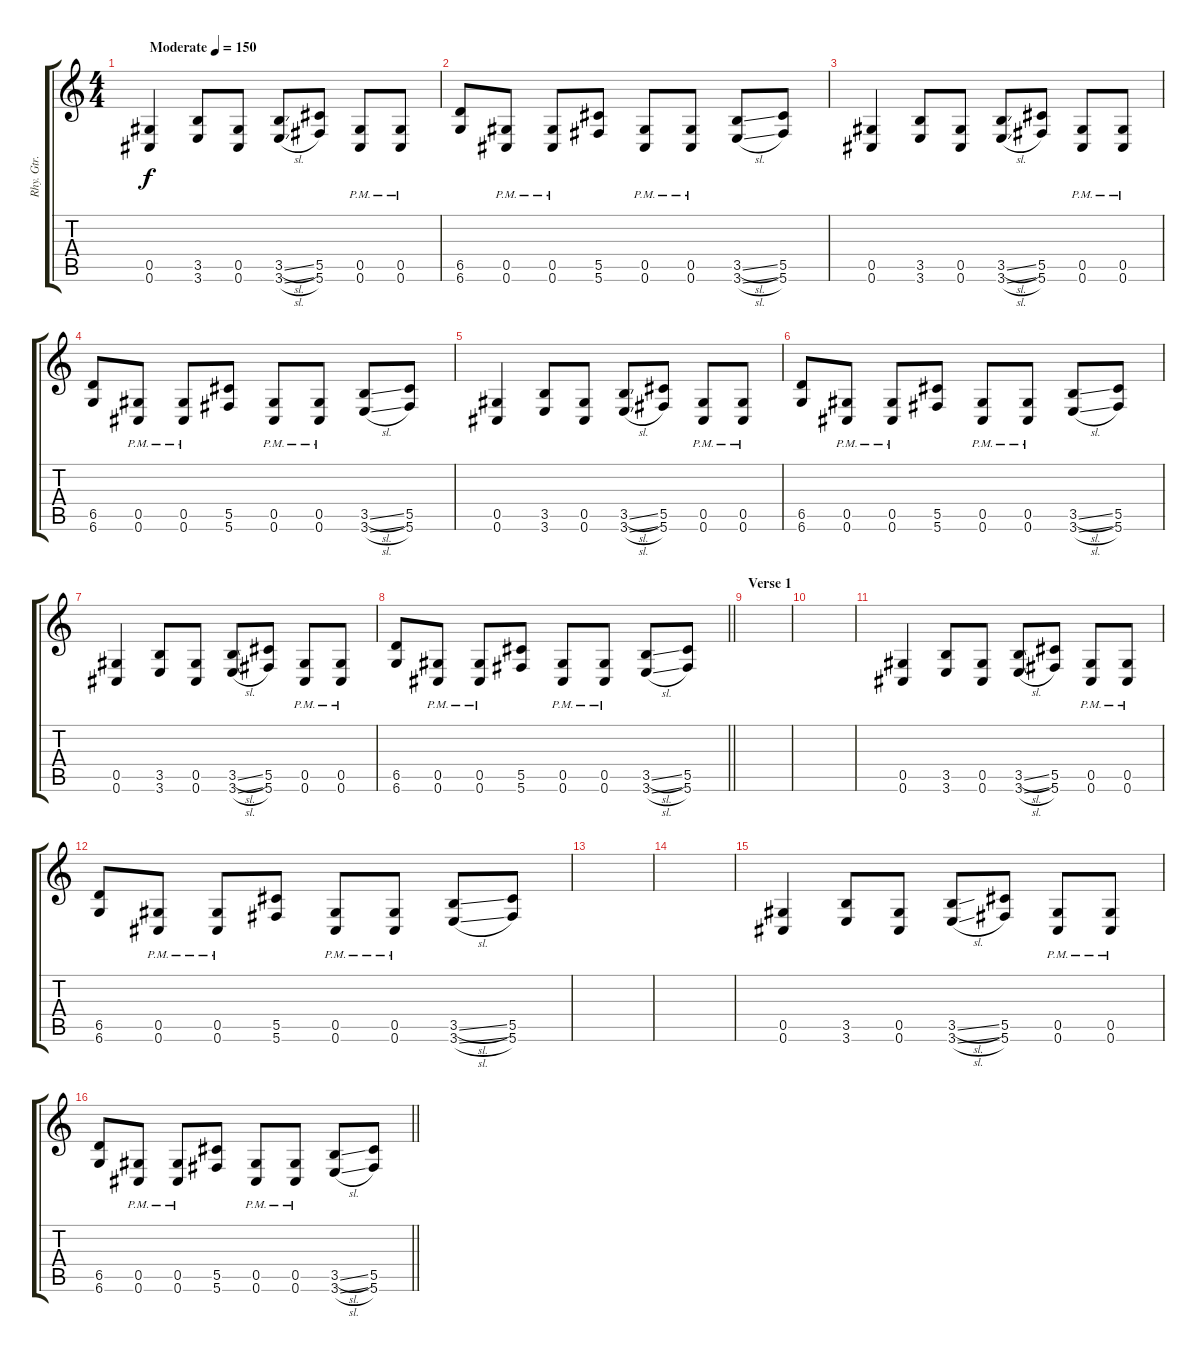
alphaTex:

\track ("Rhy. Gtr. 2" "Rhy. Gtr. ") {instrument distortionguitar}
\staff {score tabs}
\tuning (Eb4 Bb3 Gb3 Db3 Ab2 Db2) {hide}
\ts (4 4)
\tempo (150 "Moderate")
\clef g2
\ks c
(0.5 0.6).4{dy f instrument distortionguitar} (3.5 3.6).8 (0.5 0.6).8 (3.5{sl} 3.6{sl}).8 (5.5 5.6).8 (0.5{pm} 0.6{pm}).8 (0.5{pm} 0.6{pm}).8 |
(6.5 6.6).8 (0.5{pm} 0.6{pm}).8 (0.5{pm} 0.6{pm}).8 (5.5 5.6).8 (0.5{pm} 0.6{pm}).8 (0.5{pm} 0.6{pm}).8 (3.5{sl} 3.6{sl}).8 (5.5 5.6).8 |
(0.5 0.6).4 (3.5 3.6).8 (0.5 0.6).8 (3.5{sl} 3.6{sl}).8 (5.5 5.6).8 (0.5{pm} 0.6{pm}).8 (0.5{pm} 0.6{pm}).8 |
(6.5 6.6).8 (0.5{pm} 0.6{pm}).8 (0.5{pm} 0.6{pm}).8 (5.5 5.6).8 (0.5{pm} 0.6{pm}).8 (0.5{pm} 0.6{pm}).8 (3.5{sl} 3.6{sl}).8 (5.5 5.6).8 |
(0.5 0.6).4 (3.5 3.6).8 (0.5 0.6).8 (3.5{sl} 3.6{sl}).8 (5.5 5.6).8 (0.5{pm} 0.6{pm}).8 (0.5{pm} 0.6{pm}).8 |
(6.5 6.6).8 (0.5{pm} 0.6{pm}).8 (0.5{pm} 0.6{pm}).8 (5.5 5.6).8 (0.5{pm} 0.6{pm}).8 (0.5{pm} 0.6{pm}).8 (3.5{sl} 3.6{sl}).8 (5.5 5.6).8 |
(0.5 0.6).4 (3.5 3.6).8 (0.5 0.6).8 (3.5{sl} 3.6{sl}).8 (5.5 5.6).8 (0.5{pm} 0.6{pm}).8 (0.5{pm} 0.6{pm}).8 |
\barLineRight lightlight
(6.5 6.6).8 (0.5{pm} 0.6{pm}).8 (0.5{pm} 0.6{pm}).8 (5.5 5.6).8 (0.5{pm} 0.6{pm}).8 (0.5{pm} 0.6{pm}).8 (3.5{sl} 3.6{sl}).8 (5.5 5.6).8 |
\section ("" "Verse 1")
|
|
(0.5 0.6).4 (3.5 3.6).8 (0.5 0.6).8 (3.5{sl} 3.6{sl}).8 (5.5 5.6).8 (0.5{pm} 0.6{pm}).8 (0.5{pm} 0.6{pm}).8 |
(6.5 6.6).8 (0.5{pm} 0.6{pm}).8 (0.5{pm} 0.6{pm}).8 (5.5 5.6).8 (0.5{pm} 0.6{pm}).8 (0.5{pm} 0.6{pm}).8 (3.5{sl} 3.6{sl}).8 (5.5 5.6).8 |
|
|
(0.5 0.6).4 (3.5 3.6).8 (0.5 0.6).8 (3.5{sl} 3.6{sl}).8 (5.5 5.6).8 (0.5{pm} 0.6{pm}).8 (0.5{pm} 0.6{pm}).8 |
\barLineRight lightlight
(6.5 6.6).8 (0.5{pm} 0.6{pm}).8 (0.5{pm} 0.6{pm}).8 (5.5 5.6).8 (0.5{pm} 0.6{pm}).8 (0.5{pm} 0.6{pm}).8 (3.5{sl} 3.6{sl}).8 (5.5 5.6).8
